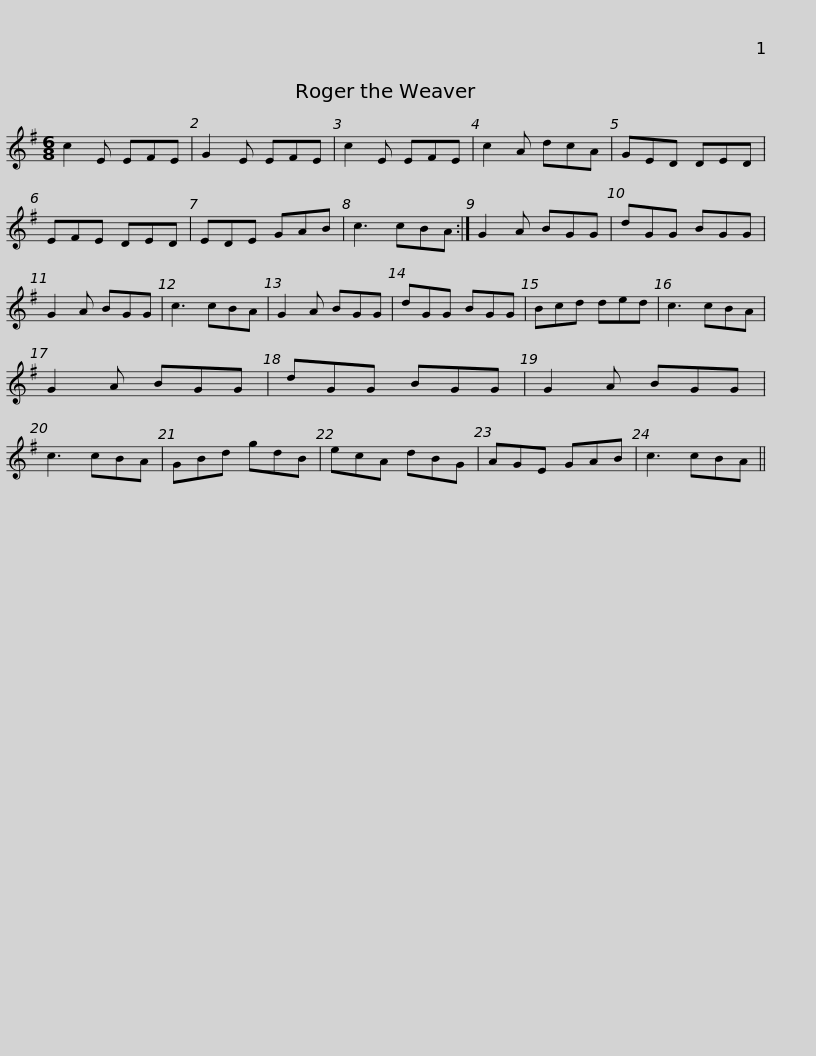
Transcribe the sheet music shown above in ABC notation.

X:1
L:1/8
M:6/8
I:linebreak $
K:G
V:1 treble
V:1
 c2 E EFE | G2 E EFE | c2 E EFE | c2 A dcA | GED DED | %5
 EFE DED | EDE GAB | c3 cBA :|$ G2 A BGG | dGG BGG | %10
 G2 A BGG | c3 cBA | G2 A BGG | dGG BGG | Bcd ded | %15
 c3 cBA |$ G2 A BGG | dGG BGG | G2 A BGG | c3 cBA | %20
 GBd gdB | ecA dBG | AGE GAB | c3 cBA || %24
